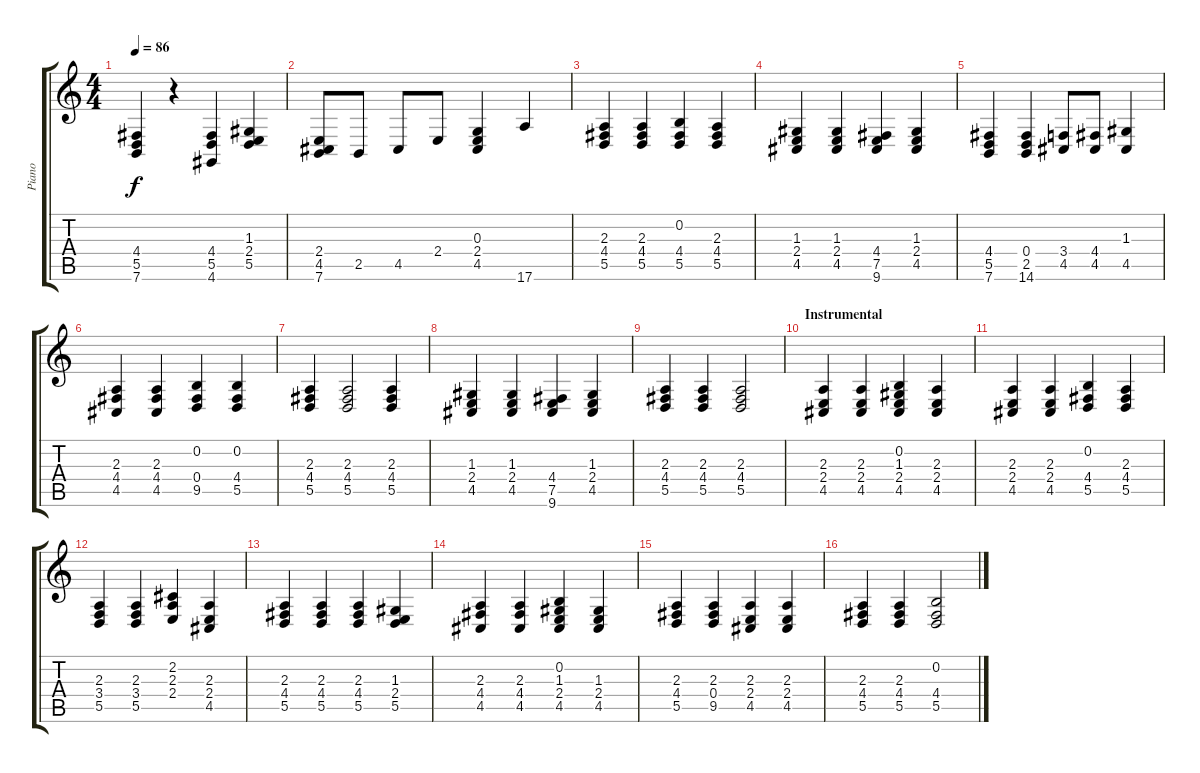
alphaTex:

\track ("Piano" "Piano") {instrument acousticgrandpiano}
\staff {score tabs}
\tuning (E4 B3 G3 D3 A2 E2) {hide}
\ts (4 4)
\tempo 86
\clef g2
\ks c
(4.4 5.5 7.6).4{dy f} r.4 (4.4 5.5 4.6).4 (1.3 2.4 5.5).4 |
\section ("" "")
(2.4 4.5 7.6).8 2.5.8 4.5.8 2.4.8 (0.3 2.4 4.5).4 17.6.4 |
(2.3 4.4 5.5).4 (2.3 4.4 5.5).4 (0.2 4.4 5.5).4 (2.3 4.4 5.5).4 |
(1.3 2.4 4.5).4 (1.3 2.4 4.5).4 (4.4 7.5 9.6).4 (1.3 2.4 4.5).4 |
(4.4 5.5 7.6).4 (0.4 2.5 14.6).4 (3.4 4.5).8 (4.4 4.5).8 (1.3 4.5).4 |
(2.3 4.4 4.5).4 (2.3 4.4 4.5).4 (0.2 0.4 9.5).4 (0.2 4.4 5.5).4 |
(2.3 4.4 5.5).4 (2.3 4.4 5.5).2 (2.3 4.4 5.5).4 |
(1.3 2.4 4.5).4 (1.3 2.4 4.5).4 (4.4 7.5 9.6).4 (1.3 2.4 4.5).4 |
(2.3 4.4 5.5).4 (2.3 4.4 5.5).4 (2.3 4.4 5.5).2 |
\section ("" "Instrumental")
(2.3 2.4 4.5).4 (2.3 2.4 4.5).4 (0.2 1.3 2.4 4.5).4 (2.3 2.4 4.5).4 |
(2.3 2.4 4.5).4 (2.3 2.4 4.5).4 (0.2 4.4 5.5).4 (2.3 4.4 5.5).4 |
(2.3 3.4 5.5).4 (2.3 3.4 5.5).4 (2.2 2.3 2.4).4 (2.3 2.4 4.5).4 |
(2.3 4.4 5.5).4 (2.3 4.4 5.5).4 (2.3 4.4 5.5).4 (1.3 2.4 5.5).4 |
(2.3 4.4 4.5).4 (2.3 4.4 4.5).4 (0.2 1.3 2.4 4.5).4 (1.3 2.4 4.5).4 |
\section ("" "")
(2.3 4.4 5.5).4 (2.3 0.4 9.5).4 (2.3 2.4 4.5).4 (2.3 2.4 4.5).4 |
(2.3 4.4 5.5).4 (2.3 4.4 5.5).4 (0.2 4.4 5.5).2
